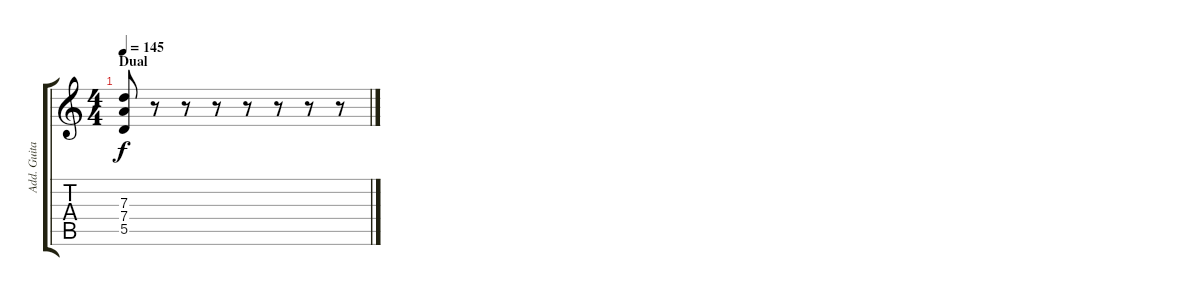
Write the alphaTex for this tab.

\track ("Add. Guitar" "Add. Guita") {instrument distortionguitar}
\staff {score tabs}
\tuning (E4 B3 G3 D3 A2 D2) {hide}
\ts (4 4)
\section ("" "Dual")
\tempo 145
\clef g2
\ks c
(7.3{t} 7.4{t} 5.5{t}).8{dy f} r.8 r.8 r.8 r.8 r.8 r.8 r.8
